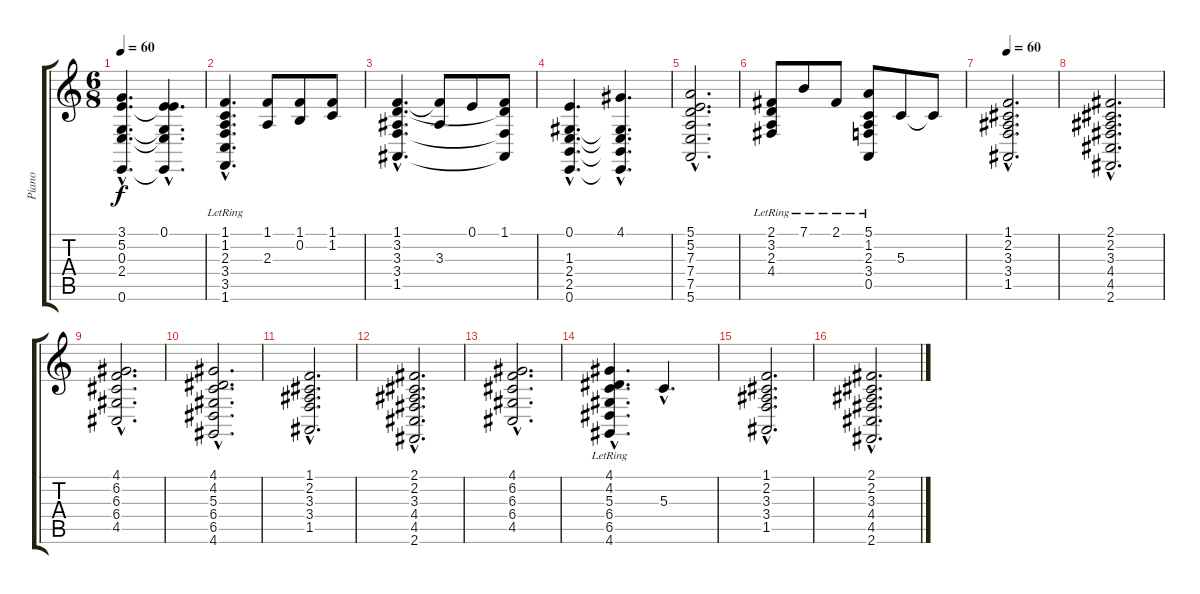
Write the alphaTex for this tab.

\track ("Piano" "Piano") {instrument acousticgrandpiano}
\staff {score tabs}
\tuning (E4 B3 G3 D3 A2 E2) {hide}
\ts (6 8)
\tempo 60
\clef g2
\ks c
(3.1{hac} 5.2{hac} 0.3{hac} 2.4{hac} 0.6{hac}).4{d dy f} (0.1{hac} 5.2{hac t} 0.3{hac t} 2.4{hac t} 0.6{hac t}).4{d} |
(1.1{hac lr} 1.2{hac lr} 2.3{hac lr} 3.4{hac lr} 3.5{hac lr} 1.6{hac lr}).4{d} (1.1 2.3).8 (1.1 0.2).8 (1.1 1.2).8 |
(1.1{hac} 3.2{hac} 3.3{hac} 3.4{hac} 1.5{hac}).4{d} (1.1{t} 3.3).8 0.1.8 (1.1 3.2{t} 3.4{t} 1.5{t}).8 |
(0.1{hac} 1.3{hac} 2.4{hac} 2.5{hac} 0.6{hac}).4{d} (4.1{hac} 1.3{hac t} 2.4{hac t} 2.5{hac t} 0.6{hac t}).4{d} |
(5.1{hac} 5.2{hac} 7.3{hac} 7.4{hac} 7.5{hac} 5.6{hac}).2{d} |
(2.1{lr} 3.2 2.3{lr} 4.4).8 7.1{lr}.8 2.1{lr}.8 (5.1 1.2{lr} 2.3 3.4 0.5).8 5.3.8 5.3{t}.8 |
\tempo 60
(1.1{hac} 2.2{hac} 3.3{hac} 3.4{hac} 1.5{hac}).2{d} |
(2.1{hac} 2.2{hac} 3.3{hac} 4.4{hac} 4.5{hac} 2.6{hac}).2{d} |
(4.1{hac} 6.2{hac} 6.3{hac} 6.4{hac} 4.5{hac}).2{d} |
(4.1{hac} 4.2{hac} 5.3{hac} 6.4{hac} 6.5{hac} 4.6{hac}).2{d} |
(1.1{hac} 2.2{hac} 3.3{hac} 3.4{hac} 1.5{hac}).2{d} |
(2.1{hac} 2.2{hac} 3.3{hac} 4.4{hac} 4.5{hac} 2.6{hac}).2{d} |
(4.1{hac} 6.2{hac} 6.3{hac} 6.4{hac} 4.5{hac}).2{d} |
(4.1{hac lr} 4.2{hac lr} 5.3{hac lr} 6.4{hac lr} 6.5{hac lr} 4.6{hac lr}).4{d} 5.3{hac}.4{d} |
(1.1{hac} 2.2{hac} 3.3{hac} 3.4{hac} 1.5{hac}).2{d} |
(2.1{hac} 2.2{hac} 3.3{hac} 4.4{hac} 4.5{hac} 2.6{hac}).2{d}
